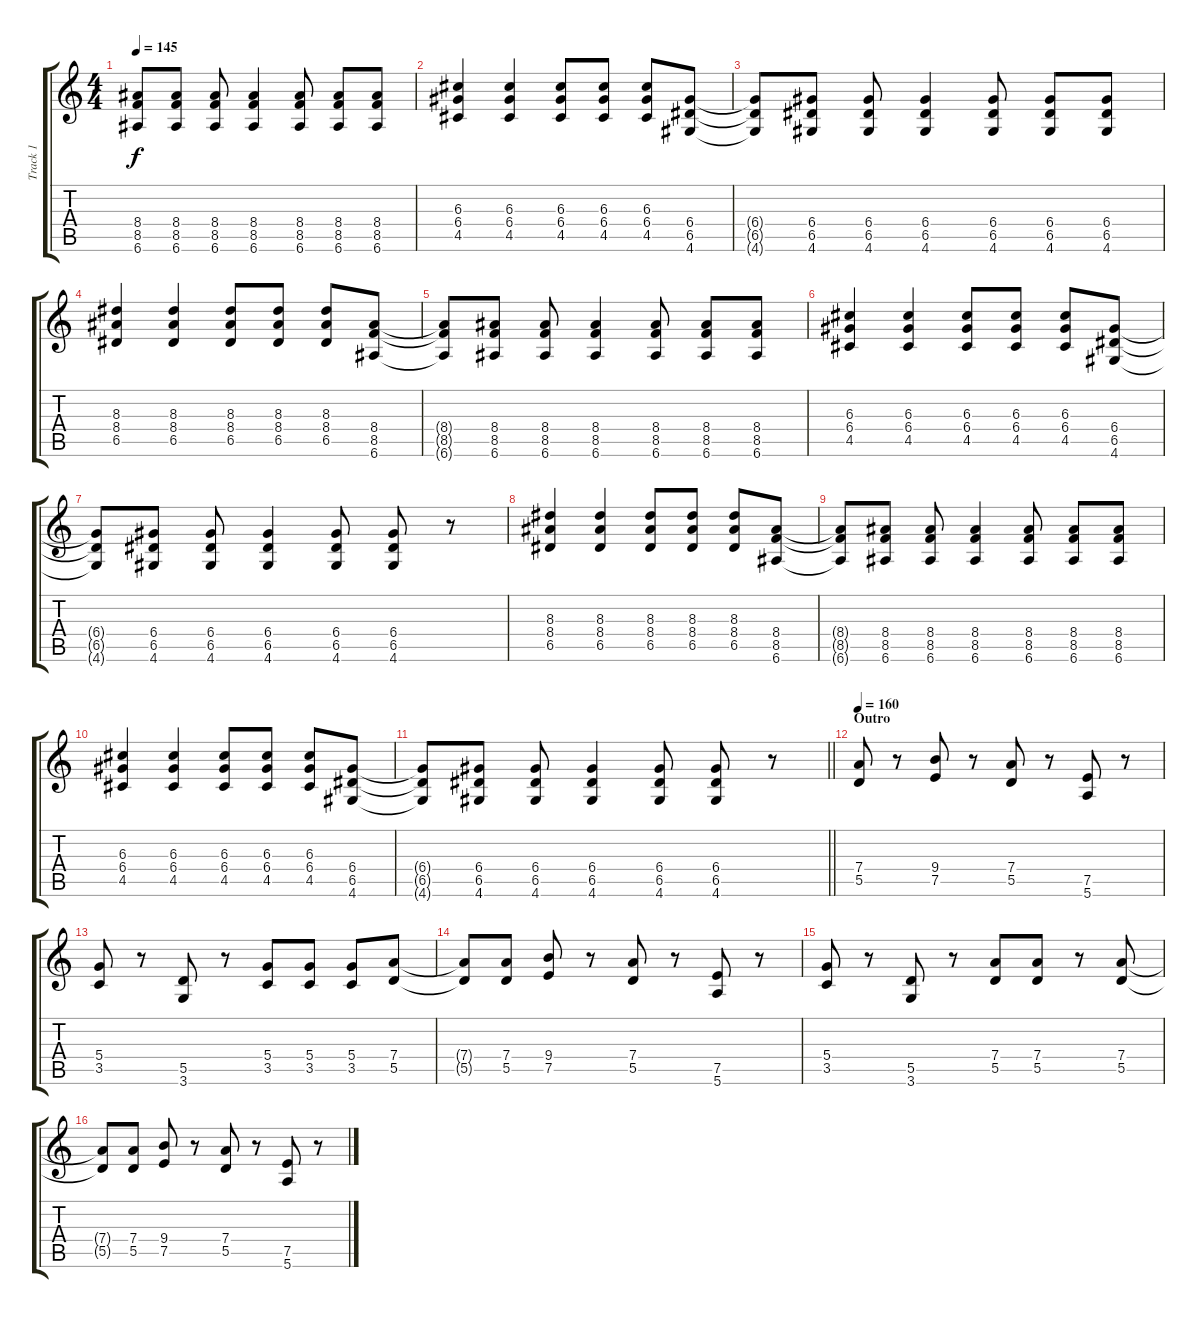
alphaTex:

\track ("Track 1" "Track 1") {instrument overdrivenguitar}
\staff {score tabs}
\tuning (E4 B3 G3 D3 A2 E2) {hide}
\ts (4 4)
\tempo 145
\clef g2
\ks c
(8.4{t} 8.5{t} 6.6{t}).8{dy f} (8.4 8.5 6.6).8 (8.4 8.5 6.6).8 (8.4 8.5 6.6).4 (8.4 8.5 6.6).8 (8.4 8.5 6.6).8 (8.4 8.5 6.6).8 |
(6.3 6.4 4.5).4 (6.3 6.4 4.5).4 (6.3 6.4 4.5).8 (6.3 6.4 4.5).8 (6.3 6.4 4.5).8 (6.4 6.5 4.6).8 |
(6.4{t} 6.5{t} 4.6{t}).8 (6.4 6.5 4.6).8 (6.4 6.5 4.6).8 (6.4 6.5 4.6).4 (6.4 6.5 4.6).8 (6.4 6.5 4.6).8 (6.4 6.5 4.6).8 |
(8.3 8.4 6.5).4 (8.3 8.4 6.5).4 (8.3 8.4 6.5).8 (8.3 8.4 6.5).8 (8.3 8.4 6.5).8 (8.4 8.5 6.6).8 |
(8.4{t} 8.5{t} 6.6{t}).8 (8.4 8.5 6.6).8 (8.4 8.5 6.6).8 (8.4 8.5 6.6).4 (8.4 8.5 6.6).8 (8.4 8.5 6.6).8 (8.4 8.5 6.6).8 |
(6.3 6.4 4.5).4 (6.3 6.4 4.5).4 (6.3 6.4 4.5).8 (6.3 6.4 4.5).8 (6.3 6.4 4.5).8 (6.4 6.5 4.6).8 |
(6.4{t} 6.5{t} 4.6{t}).8 (6.4 6.5 4.6).8 (6.4 6.5 4.6).8 (6.4 6.5 4.6).4 (6.4 6.5 4.6).8 (6.4 6.5 4.6).8 r.8 |
(8.3 8.4 6.5).4 (8.3 8.4 6.5).4 (8.3 8.4 6.5).8 (8.3 8.4 6.5).8 (8.3 8.4 6.5).8 (8.4 8.5 6.6).8 |
(8.4{t} 8.5{t} 6.6{t}).8 (8.4 8.5 6.6).8 (8.4 8.5 6.6).8 (8.4 8.5 6.6).4 (8.4 8.5 6.6).8 (8.4 8.5 6.6).8 (8.4 8.5 6.6).8 |
(6.3 6.4 4.5).4 (6.3 6.4 4.5).4 (6.3 6.4 4.5).8 (6.3 6.4 4.5).8 (6.3 6.4 4.5).8 (6.4 6.5 4.6).8 |
\barLineRight lightlight
(6.4{t} 6.5{t} 4.6{t}).8 (6.4 6.5 4.6).8 (6.4 6.5 4.6).8 (6.4 6.5 4.6).4 (6.4 6.5 4.6).8 (6.4 6.5 4.6).8 r.8 |
\section ("" "Outro")
\tempo 160
(7.4 5.5).8 r.8 (9.4 7.5).8 r.8 (7.4 5.5).8 r.8 (7.5 5.6).8 r.8 |
(5.4 3.5).8 r.8 (5.5 3.6).8 r.8 (5.4 3.5).8 (5.4 3.5).8 (5.4 3.5).8 (7.4 5.5).8 |
(7.4{t} 5.5{t}).8 (7.4 5.5).8 (9.4 7.5).8 r.8 (7.4 5.5).8 r.8 (7.5 5.6).8 r.8 |
(5.4 3.5).8 r.8 (5.5 3.6).8 r.8 (7.4 5.5).8 (7.4 5.5).8 r.8 (7.4 5.5).8 |
(7.4{t} 5.5{t}).8 (7.4 5.5).8 (9.4 7.5).8 r.8 (7.4 5.5).8 r.8 (7.5 5.6).8 r.8
